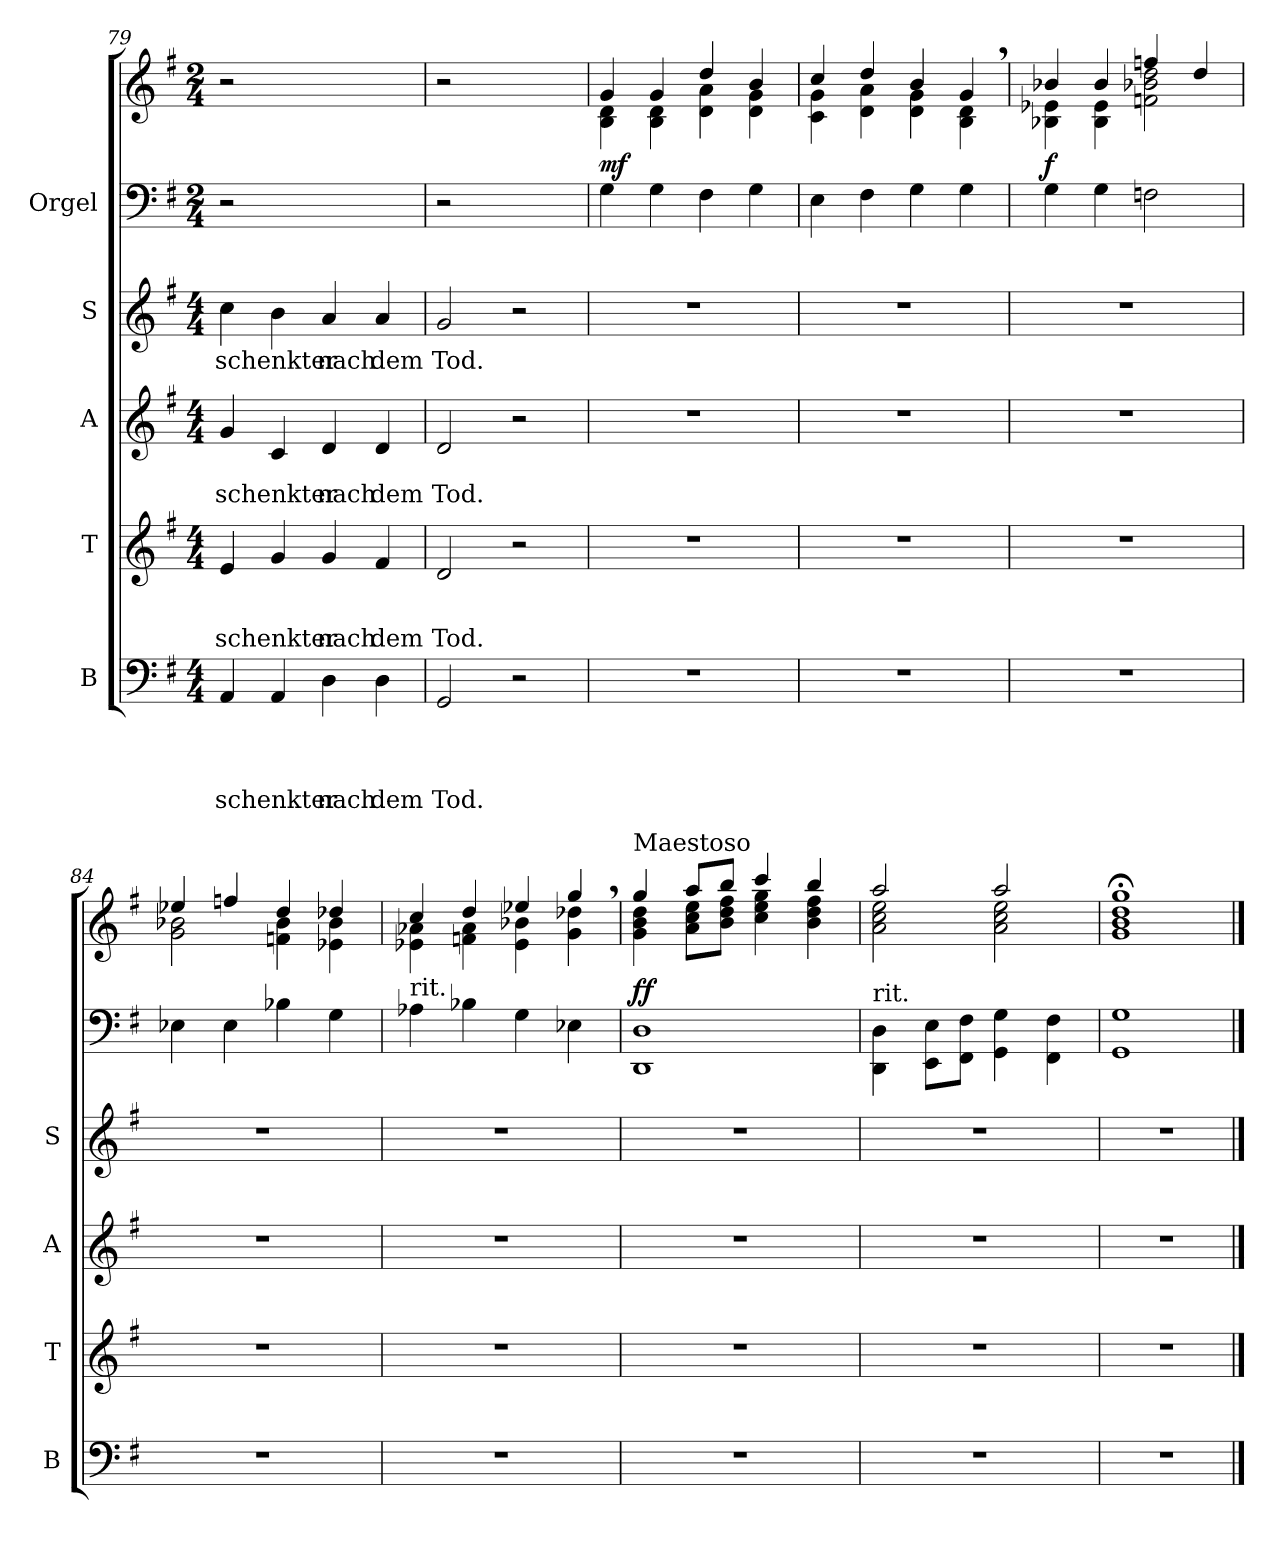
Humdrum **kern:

**kern	**text	**text	**text	**text	**kern	**text	**text	**text	**kern	**text	**text	**kern	**text	**kern	**kern	**dynam
*part5	*part5	*part5	*part5	*part5	*part4	*part4	*part4	*part4	*part3	*part3	*part3	*part2	*part2	*part1	*part1	*part1
*staff6	*staff6	*staff6	*staff6	*staff6	*staff5	*staff5	*staff5	*staff5	*staff4	*staff4	*staff4	*staff3	*staff3	*staff2	*staff1	*staff1/2
*I"B	*	*	*	*	*I"T	*	*	*	*I"A	*	*	*I"S	*	*I"Orgel	*	*
*I'B	*	*	*	*	*I'T	*	*	*	*I'A	*	*	*I'S	*	*	*	*
*clefF4	*	*	*	*	*clefG2	*	*	*	*clefG2	*	*	*clefG2	*	*clefF4	*clefG2	*
*k[f#]	*	*	*	*	*k[f#]	*	*	*	*k[f#]	*	*	*k[f#]	*	*k[f#]	*k[f#]	*
*G:	*	*	*	*	*G:	*	*	*	*G:	*	*	*G:	*	*G:	*G:	*
*M4/4	*	*	*	*	*M4/4	*	*	*	*M4/4	*	*	*M4/4	*	*M2/4	*M2/4	*
=79	=79	=79	=79	=79	=79	=79	=79	=79	=79	=79	=79	=79	=79	=79	=79	=79
!	!	!	!	!LO:LY:b	!	!	!	!LO:LY:b	!	!	!LO:LY:b	!	!LO:LY:b	!	!	!
4AA/	.	.	.	schenkter	4e/	.	.	schenkter	4g/	.	schenkter	4cc\	schenkter	2r	2r	.
4AA/	.	.	.	.	4g/	.	.	.	4c/	.	.	4b\	.	.	.	.
!	!	!	!	!LO:LY:b	!	!	!	!LO:LY:b	!	!	!LO:LY:b	!	!LO:LY:b	!	!	!
4D\	.	.	.	nach	4g/	.	.	nach	4d/	.	nach	4a/	nach	2ryy	2ryy	.
!	!	!	!	!LO:LY:b	!	!	!	!LO:LY:b	!	!	!LO:LY:b	!	!LO:LY:b	!	!	!
4D\	.	.	.	dem	4f#/	.	.	dem	4d/	.	dem	4a/	dem	.	.	.
=80	=80	=80	=80	=80	=80	=80	=80	=80	=80	=80	=80	=80	=80	=80	=80	=80
!	!	!	!	!LO:LY:b	!	!	!	!LO:LY:b	!	!	!LO:LY:b	!	!LO:LY:b	!	!	!
2GG/	.	.	.	Tod.	2d/	.	.	Tod.	2d/	.	Tod.	2g/	Tod.	2r	2r	.
2r	.	.	.	.	2r	.	.	.	2r	.	.	2r	.	2ryy	2ryy	.
!!LO:PB:g=z
=81	=81	=81	=81	=81	=81	=81	=81	=81	=81	=81	=81	=81	=81	=81	=81	=81
*	*	*	*	*	*	*	*	*	*	*	*	*	*	*	*^	*
!	!	!	!	!	!	!	!	!	!	!	!	!	!	!	!	!	!LO:DY:b
1r	.	.	.	.	1r	.	.	.	1r	.	.	1r	.	4G\	4g/	4B\ 4d\	mf
.	.	.	.	.	.	.	.	.	.	.	.	.	.	4G\	4g/	4B\ 4d\	.
.	.	.	.	.	.	.	.	.	.	.	.	.	.	4F#\	4dd/	4d\ 4a\	.
.	.	.	.	.	.	.	.	.	.	.	.	.	.	4G\	4b/	4d\ 4g\	.
=82	=82	=82	=82	=82	=82	=82	=82	=82	=82	=82	=82	=82	=82	=82	=82	=82	=82
1r	.	.	.	.	1r	.	.	.	1r	.	.	1r	.	4E\	4cc/	4c\ 4g\	.
.	.	.	.	.	.	.	.	.	.	.	.	.	.	4F#\	4dd/	4d\ 4a\	.
.	.	.	.	.	.	.	.	.	.	.	.	.	.	4G\	4b/	4d\ 4g\	.
.	.	.	.	.	.	.	.	.	.	.	.	.	.	4G\	4g,>/	4B\ 4d\	.
!!LO:LB:g=z	!!
=83	=83	=83	=83	=83	=83	=83	=83	=83	=83	=83	=83	=83	=83	=83	=83	=83	=83
!	!	!	!	!	!	!	!	!	!	!	!	!	!	!	!	!	!LO:DY:b
1r	.	.	.	.	1r	.	.	.	1r	.	.	1r	.	4G\	4b-X/	4B-X\ 4e-X\	f
.	.	.	.	.	.	.	.	.	.	.	.	.	.	4G\	4b-/	4B-\ 4e-\	.
.	.	.	.	.	.	.	.	.	.	.	.	.	.	2Fn\	4ffn/	2fn\ 2b-X\ 2dd\	.
.	.	.	.	.	.	.	.	.	.	.	.	.	.	.	4dd/	.	.
=84	=84	=84	=84	=84	=84	=84	=84	=84	=84	=84	=84	=84	=84	=84	=84	=84	=84
1r	.	.	.	.	1r	.	.	.	1r	.	.	1r	.	4E-X\	4ee-X/	2g\ 2b-X\	.
.	.	.	.	.	.	.	.	.	.	.	.	.	.	4E-\	4ffn/	.	.
.	.	.	.	.	.	.	.	.	.	.	.	.	.	4B-X\	4dd/	4fn\ 4b-\	.
.	.	.	.	.	.	.	.	.	.	.	.	.	.	4G\	4dd-X/	4e-X\ 4b-\	.
=85	=85	=85	=85	=85	=85	=85	=85	=85	=85	=85	=85	=85	=85	=85	=85	=85	=85
!	!	!	!	!	!	!	!	!	!	!	!	!	!	!LO:TX:a:t=rit.	!	!	!
1r	.	.	.	.	1r	.	.	.	1r	.	.	1r	.	4A-X\	4cc/	4e-X\ 4a-X\	.
.	.	.	.	.	.	.	.	.	.	.	.	.	.	4B-X\	4dd/	4fn\ 4a-\	.
.	.	.	.	.	.	.	.	.	.	.	.	.	.	4G\	4ee-X/	4e-\ 4b-X\	.
.	.	.	.	.	.	.	.	.	.	.	.	.	.	4E-X\	4gg,>/	4g\ 4dd-X\	.
!!LO:LB:g=z	!!
=86	=86	=86	=86	=86	=86	=86	=86	=86	=86	=86	=86	=86	=86	=86	=86	=86	=86
!	!	!	!	!	!	!	!	!	!	!	!	!	!	!	!LO:TX:a:t=Maestoso	!	!
!	!	!	!	!	!	!	!	!	!	!	!	!	!	!	!	!	!LO:DY:a=2
1r	.	.	.	.	1r	.	.	.	1r	.	.	1r	.	1DD 1D	4gg/	4g\ 4b\ 4dd\	ff
.	.	.	.	.	.	.	.	.	.	.	.	.	.	.	8aa/L	8a\ 8cc\ 8ee\L	.
.	.	.	.	.	.	.	.	.	.	.	.	.	.	.	8bb/J	8b\ 8dd\ 8ff#\J	.
.	.	.	.	.	.	.	.	.	.	.	.	.	.	.	4ccc/	4cc\ 4ee\ 4gg\	.
.	.	.	.	.	.	.	.	.	.	.	.	.	.	.	4bb/	4b\ 4dd\ 4ff#\	.
=87	=87	=87	=87	=87	=87	=87	=87	=87	=87	=87	=87	=87	=87	=87	=87	=87	=87
!	!	!	!	!	!	!	!	!	!	!	!	!	!	!LO:TX:a:t=rit.	!	!	!
1r	.	.	.	.	1r	.	.	.	1r	.	.	1r	.	4DD\ 4D\	2aa/	2a\ 2cc\ 2ee\	.
.	.	.	.	.	.	.	.	.	.	.	.	.	.	8EE\ 8E\L	.	.	.
.	.	.	.	.	.	.	.	.	.	.	.	.	.	8FF#\ 8F#\J	.	.	.
.	.	.	.	.	.	.	.	.	.	.	.	.	.	4GG\ 4G\	2aa/	2a\ 2cc\ 2ee\	.
.	.	.	.	.	.	.	.	.	.	.	.	.	.	4FF#\ 4F#\	.	.	.
*	*	*	*	*	*	*	*	*	*	*	*	*	*	*	*v	*v	*
=88	=88	=88	=88	=88	=88	=88	=88	=88	=88	=88	=88	=88	=88	=88	=88	=88
1r	.	.	.	.	1r	.	.	.	1r	.	.	1r	.	1GG 1G	1g;< 1b;< 1dd;< 1gg;<	.
==	==	==	==	==	==	==	==	==	==	==	==	==	==	==	==	==
*-	*-	*-	*-	*-	*-	*-	*-	*-	*-	*-	*-	*-	*-	*-	*-	*-
